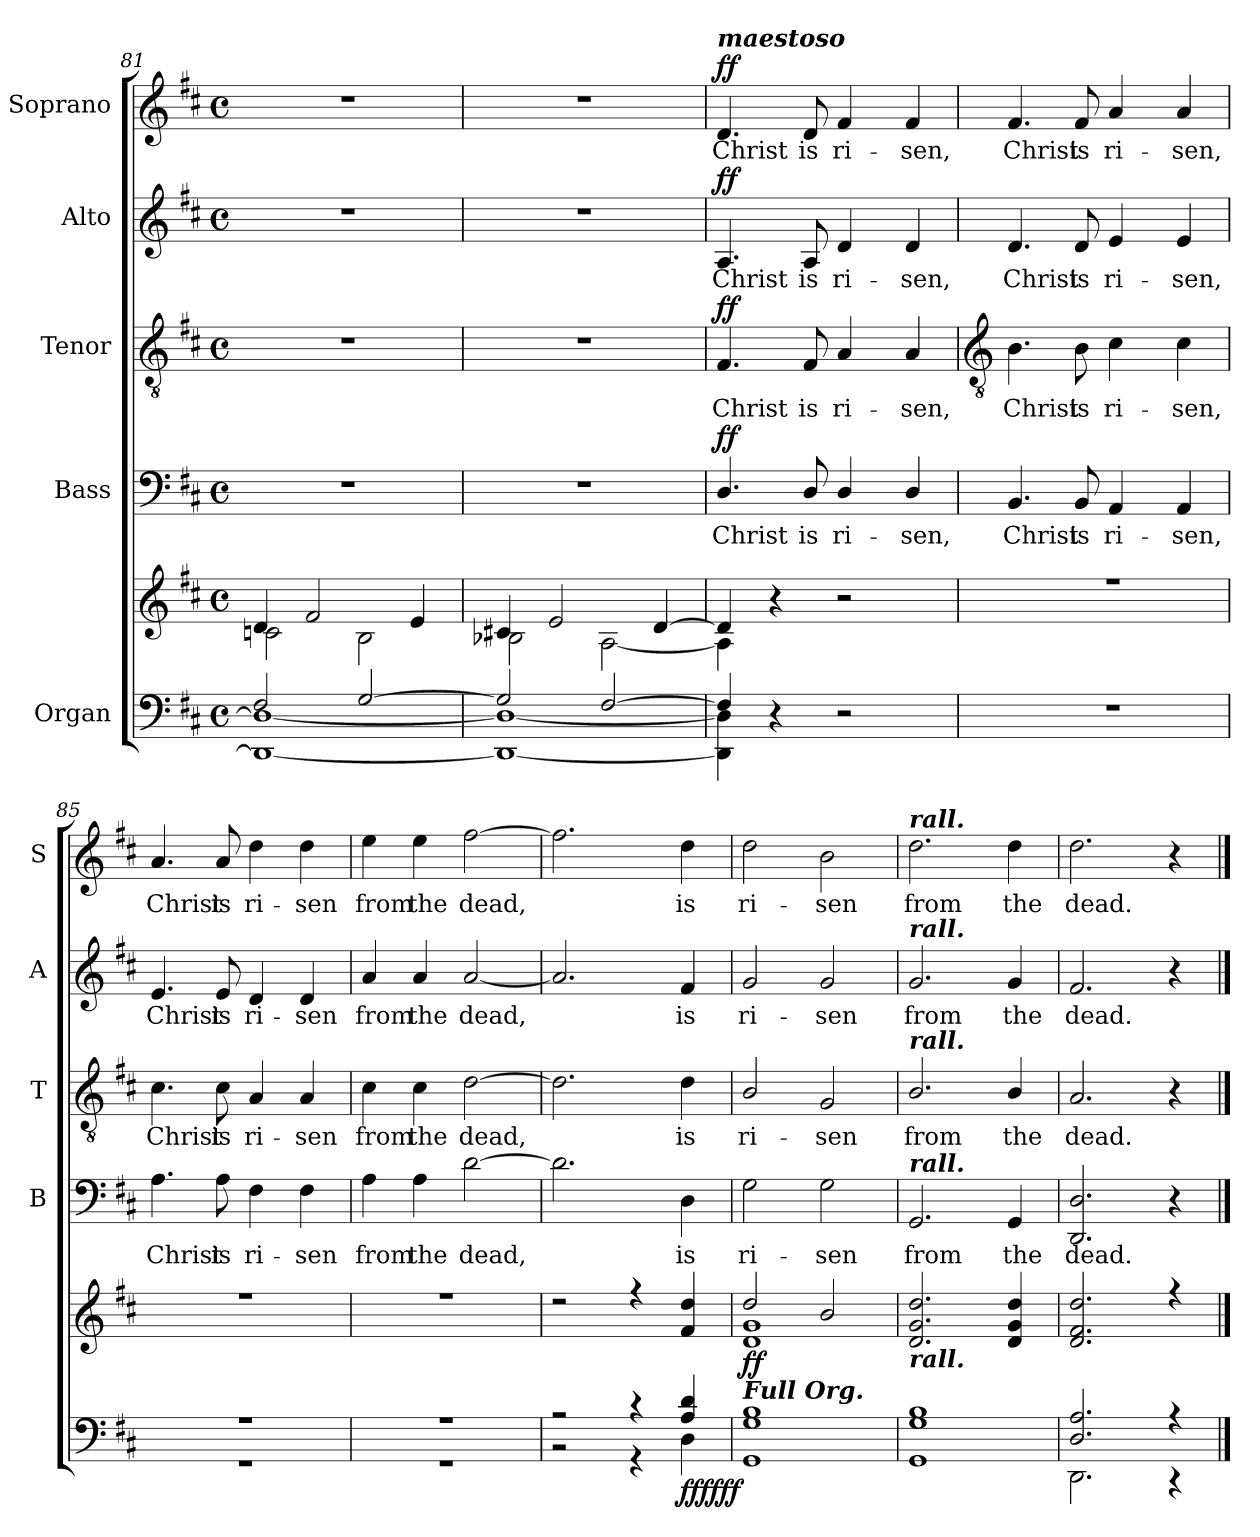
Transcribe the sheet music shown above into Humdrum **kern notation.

**kern	**kern	**dynam	**kern	**text	**dynam	**kern	**text	**dynam	**kern	**text	**dynam	**kern	**text	**dynam
*part5	*part5	*part5	*part4	*part4	*part4	*part3	*part3	*part3	*part2	*part2	*part2	*part1	*part1	*part1
*staff6	*staff5	*staff5/6	*staff4	*staff4	*staff4	*staff3	*staff3	*staff3	*staff2	*staff2	*staff2	*staff1	*staff1	*staff1
*I"Organ	*	*	*I"Bass	*	*	*I"Tenor	*	*	*I"Alto	*	*	*I"Soprano	*	*
*	*	*	*I'B	*	*	*I'T	*	*	*I'A	*	*	*I'S	*	*
*clefF4	*clefG2	*	*clefF4	*	*	*clefGv2	*	*	*clefG2	*	*	*clefG2	*	*
*k[f#c#]	*k[f#c#]	*	*k[f#c#]	*	*	*k[f#c#]	*	*	*k[f#c#]	*	*	*k[f#c#]	*	*
*D:	*D:	*	*D:	*	*	*D:	*	*	*D:	*	*	*D:	*	*
*M4/4	*M4/4	*	*M4/4	*	*	*M4/4	*	*	*M4/4	*	*	*M4/4	*	*
*met(c)	*met(c)	*	*met(c)	*	*	*met(c)	*	*	*met(c)	*	*	*met(c)	*	*
=81	=81	=81	=81	=81	=81	=81	=81	=81	=81	=81	=81	=81	=81	=81
*^	*^	*	*	*	*	*	*	*	*	*	*	*	*	*
2F#/	1DD\_ 1D\_	4d	2cn\	.	1r	.	.	1r	.	.	1r	.	.	1r	.	.
.	.	2f#	.	.	.	.	.	.	.	.	.	.	.	.	.	.
[2G/	.	.	2B\	.	.	.	.	.	.	.	.	.	.	.	.	.
.	.	4e	.	.	.	.	.	.	.	.	.	.	.	.	.	.
=82	=82	=82	=82	=82	=82	=82	=82	=82	=82	=82	=82	=82	=82	=82	=82	=82
2G/]	1DD\_ 1D\_	4c#X	2B-X\	.	1r	.	.	1r	.	.	1r	.	.	1r	.	.
.	.	2e	.	.	.	.	.	.	.	.	.	.	.	.	.	.
[2F#/	.	.	[2A\	.	.	.	.	.	.	.	.	.	.	.	.	.
.	.	[4d	.	.	.	.	.	.	.	.	.	.	.	.	.	.
=83	=83	=83	=83	=83	=83	=83	=83	=83	=83	=83	=83	=83	=83	=83	=83	=83
!	!	!	!	!	!	!	!	!	!	!	!	!	!	!LO:TX:a:Bi:t=maestoso	!	!
!	!	!	!	!	!	!LO:LY:b	!LO:DY:b	!	!LO:LY:b	!LO:DY:b	!	!LO:LY:b	!LO:DY:b	!	!LO:LY:b	!LO:DY:b
4F#/]	4DD\] 4D\]	4d]	4A\]	.	4.D/	Christ	ff	4.F#	Christ	ff	4.A	Christ	ff	4.d	Christ	ff
4.ryy	4r	4r	2.ryy	.	.	.	.	.	.	.	.	.	.	.	.	.
!	!	!	!	!	!	!LO:LY:b	!	!	!LO:LY:b	!	!	!LO:LY:b	!	!	!LO:LY:b	!
.	.	.	.	.	8D/	is	.	8F#	is	.	8A	is	.	8d	is	.
!	!	!	!	!	!	!LO:LY:b	!	!	!LO:LY:b	!	!	!LO:LY:b	!	!	!LO:LY:b	!
.	2r	2r	.	.	4D/	ri-	.	4A	ri-	.	4d	ri-	.	4f#	ri-	.
4.ryy	.	.	.	.	.	.	.	.	.	.	.	.	.	.	.	.
!	!	!	!	!	!	!LO:LY:b	!	!	!LO:LY:b	!	!	!LO:LY:b	!	!	!LO:LY:b	!
.	.	.	.	.	4D/	-sen,	.	4A	-sen,	.	4d	-sen,	.	4f#	-sen,	.
!!LO:LB:g=z
=84	=84	=84	=84	=84	=84	=84	=84	=84	=84	=84	=84	=84	=84	=84	=84	=84
*	*	*	*	*	*	*	*	*clefGv2	*	*	*	*	*	*	*	*
!	!	!	!	!	!	!LO:LY:b	!	!	!LO:LY:b	!	!	!LO:LY:b	!	!	!LO:LY:b	!
2ryy	1r	1r	1ryy	.	4.BB	Christ	.	4.B	Christ	.	4.d	Christ	.	4.f#	Christ	.
!	!	!	!	!	!	!LO:LY:b	!	!	!LO:LY:b	!	!	!LO:LY:b	!	!	!LO:LY:b	!
.	.	.	.	.	8BB	is	.	8B	is	.	8d	is	.	8f#	is	.
!	!	!	!	!	!	!LO:LY:b	!	!	!LO:LY:b	!	!	!LO:LY:b	!	!	!LO:LY:b	!
8ryy	.	.	.	.	4AA	ri-	.	4c#	ri-	.	4e	ri-	.	4a	ri-	.
4.ryy	.	.	.	.	.	.	.	.	.	.	.	.	.	.	.	.
!	!	!	!	!	!	!LO:LY:b	!	!	!LO:LY:b	!	!	!LO:LY:b	!	!	!LO:LY:b	!
.	.	.	.	.	4AA	-sen,	.	4c#	-sen,	.	4e	-sen,	.	4a	-sen,	.
=85	=85	=85	=85	=85	=85	=85	=85	=85	=85	=85	=85	=85	=85	=85	=85	=85
!	!	!	!	!	!	!LO:LY:b	!	!	!LO:LY:b	!	!	!LO:LY:b	!	!	!LO:LY:b	!
1r	1r	1r	1ryy	.	4.A	Christ	.	4.c#	Christ	.	4.e	Christ	.	4.a	Christ	.
!	!	!	!	!	!	!LO:LY:b	!	!	!LO:LY:b	!	!	!LO:LY:b	!	!	!LO:LY:b	!
.	.	.	.	.	8A	is	.	8c#	is	.	8e	is	.	8a	is	.
!	!	!	!	!	!	!LO:LY:b	!	!	!LO:LY:b	!	!	!LO:LY:b	!	!	!LO:LY:b	!
.	.	.	.	.	4F#	ri-	.	4A	ri-	.	4d	ri-	.	4dd	ri-	.
!	!	!	!	!	!	!LO:LY:b	!	!	!LO:LY:b	!	!	!LO:LY:b	!	!	!LO:LY:b	!
.	.	.	.	.	4F#	-sen	.	4A	-sen	.	4d	-sen	.	4dd	-sen	.
=86	=86	=86	=86	=86	=86	=86	=86	=86	=86	=86	=86	=86	=86	=86	=86	=86
!	!	!	!	!	!	!LO:LY:b	!	!	!LO:LY:b	!	!	!LO:LY:b	!	!	!LO:LY:b	!
1r	1r	1r	1ryy	.	4A	from	.	4c#	from	.	4a	from	.	4ee	from	.
!	!	!	!	!	!	!LO:LY:b	!	!	!LO:LY:b	!	!	!LO:LY:b	!	!	!LO:LY:b	!
.	.	.	.	.	4A	the	.	4c#	the	.	4a	the	.	4ee	the	.
!	!	!	!	!	!	!LO:LY:b	!	!	!LO:LY:b	!	!	!LO:LY:b	!	!	!LO:LY:b	!
.	.	.	.	.	[2d	dead,	.	[2d	dead,	.	[2a	dead,	.	[2ff#	dead,	.
=87	=87	=87	=87	=87	=87	=87	=87	=87	=87	=87	=87	=87	=87	=87	=87	=87
2r	2r	2r	1ryy	.	2.d]	.	.	2.d]	.	.	2.a]	.	.	2.ff#]	.	.
4r	4r	4r	.	.	.	.	.	.	.	.	.	.	.	.	.	.
!	!	!	!	!LO:DY:b=2	!	!LO:LY:b	!	!	!LO:LY:b	!	!	!LO:LY:b	!	!	!LO:LY:b	!
!	!	!	!	!LO:DY:n=1:b=2	!	!	!	!	!	!	!	!	!	!	!	!
!	!	!	!	!LO:DY:n=2:b	!	!	!	!	!	!	!	!	!	!	!	!
4A/ 4d/	4D\	4f# 4dd	.	ff ff ff	4D	is	.	4d	is	.	4f#	is	.	4dd	is	.
=88	=88	=88	=88	=88	=88	=88	=88	=88	=88	=88	=88	=88	=88	=88	=88	=88
!LO:TX:a:Bi:t=Full Org.	!	!	!	!	!	!	!	!	!	!	!	!	!	!	!	!
!	!	!	!	!LO:DY:b	!	!LO:LY:b	!	!	!LO:LY:b	!	!	!LO:LY:b	!	!	!LO:LY:b	!
1G/ 1B/	1GG\	2dd/	1d\ 1g\	ff	2G	ri-	.	2B/	ri-	.	2g	ri-	.	2dd	ri-	.
!	!	!	!	!	!	!LO:LY:b	!	!	!LO:LY:b	!	!	!LO:LY:b	!	!	!LO:LY:b	!
.	.	2b/	.	.	2G	-sen	.	2G	-sen	.	2g	-sen	.	2b	-sen	.
=89	=89	=89	=89	=89	=89	=89	=89	=89	=89	=89	=89	=89	=89	=89	=89	=89
!	!	!	!	!	!	!	!	!	!	!	!	!	!	!LO:TX:a:Bi:t=rall.	!	!
!	!	!	!	!	!	!	!	!	!	!	!LO:TX:a:Bi:t=rall.	!	!	!	!	!
!	!	!	!	!	!	!	!	!LO:TX:a:Bi:t=rall.	!	!	!	!	!	!	!	!
!	!	!	!	!	!LO:TX:a:Bi:t=rall.	!	!	!	!	!	!	!	!	!	!	!
!	!	!LO:TX:b:Bi:t=rall.	!	!	!	!	!	!	!	!	!	!	!	!	!	!
!	!	!	!	!	!	!LO:LY:b	!	!	!LO:LY:b	!	!	!LO:LY:b	!	!	!LO:LY:b	!
1G/ 1B/	1GG\	2.d 2.g 2.dd	1ryy	.	2.GG	from	.	2.B/	from	.	2.g	from	.	2.dd	from	.
!	!	!	!	!	!	!LO:LY:b	!	!	!LO:LY:b	!	!	!LO:LY:b	!	!	!LO:LY:b	!
.	.	4d 4g 4dd	.	.	4GG	the	.	4B/	the	.	4g	the	.	4dd	the	.
=90	=90	=90	=90	=90	=90	=90	=90	=90	=90	=90	=90	=90	=90	=90	=90	=90
!	!	!	!	!	!	!LO:LY:b	!	!	!LO:LY:b	!	!	!LO:LY:b	!	!	!LO:LY:b	!
2.D/ 2.A/	2.DD\	2.d 2.f# 2.dd	1ryy	.	2.DD 2.D	dead.	.	2.A	dead.	.	2.f#	dead.	.	2.dd	dead.	.
4r	4r	4r	.	.	4r	.	.	4r	.	.	4r	.	.	4r	.	.
*v	*v	*	*	*	*	*	*	*	*	*	*	*	*	*	*	*
*	*v	*v	*	*	*	*	*	*	*	*	*	*	*	*	*
==	==	==	==	==	==	==	==	==	==	==	==	==	==	==
*-	*-	*-	*-	*-	*-	*-	*-	*-	*-	*-	*-	*-	*-	*-
